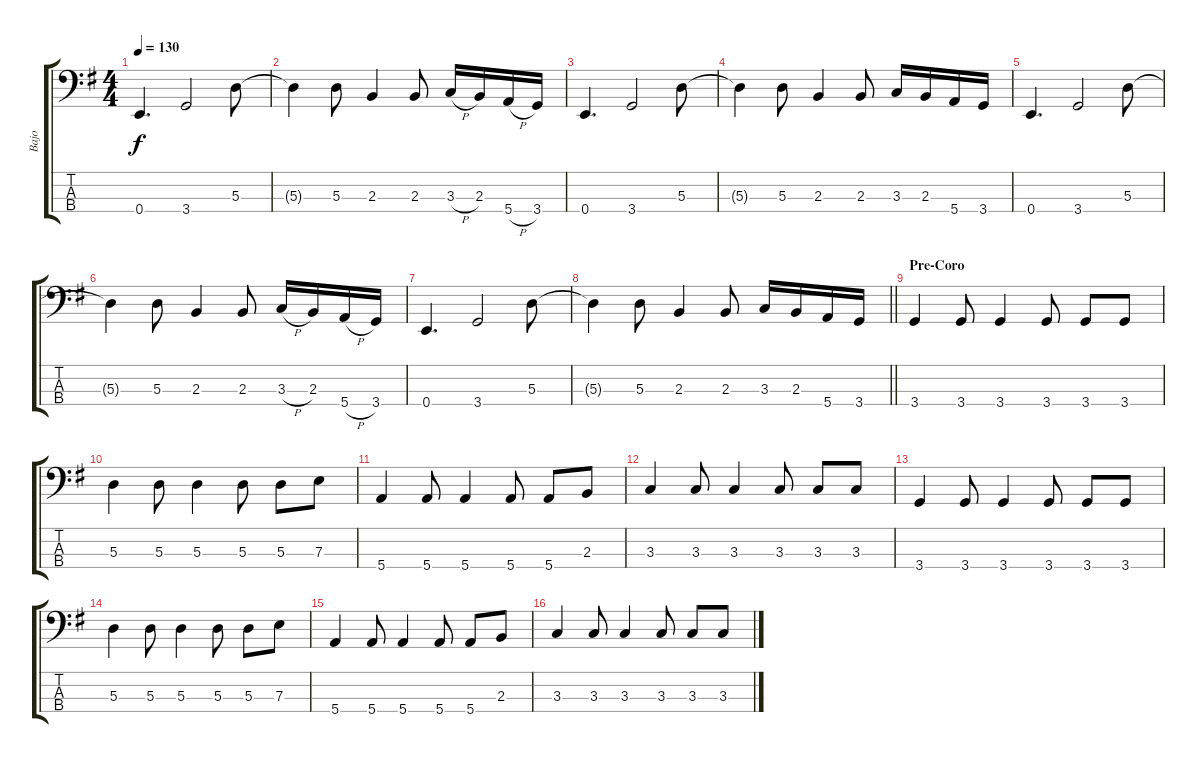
\track ("Bajo" "Bajo") {instrument electricbassfinger}
\staff {score tabs}
\tuning (G2 D2 A1 E1) {hide}
\ts (4 4)
\tempo 130
\clef f4
\ks g
0.4.4{d dy f} 3.4.2 5.3.8 |
5.3{t}.4 5.3.8 2.3.4 2.3.8 3.3{h}.16 2.3.16 5.4{h}.16 3.4.16 |
0.4.4{d} 3.4.2 5.3.8 |
5.3{t}.4 5.3.8 2.3.4 2.3.8 3.3.16 2.3.16 5.4.16 3.4.16 |
0.4.4{d} 3.4.2 5.3.8 |
5.3{t}.4 5.3.8 2.3.4 2.3.8 3.3{h}.16 2.3.16 5.4{h}.16 3.4.16 |
0.4.4{d} 3.4.2 5.3.8 |
\barLineRight lightlight
5.3{t}.4 5.3.8 2.3.4 2.3.8 3.3.16 2.3.16 5.4.16 3.4.16 |
\section ("" "Pre-Coro")
3.4.4 3.4.8 3.4.4 3.4.8 3.4.8 3.4.8 |
5.3.4 5.3.8 5.3.4 5.3.8 5.3.8 7.3.8 |
5.4.4 5.4.8 5.4.4 5.4.8 5.4.8 2.3.8 |
3.3.4 3.3.8 3.3.4 3.3.8 3.3.8 3.3.8 |
3.4.4 3.4.8 3.4.4 3.4.8 3.4.8 3.4.8 |
5.3.4 5.3.8 5.3.4 5.3.8 5.3.8 7.3.8 |
5.4.4 5.4.8 5.4.4 5.4.8 5.4.8 2.3.8 |
3.3.4 3.3.8 3.3.4 3.3.8 3.3.8 3.3.8
